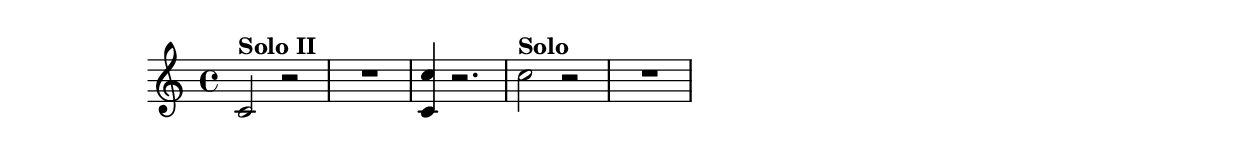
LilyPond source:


\header { texidoc = " Multimeasure rests are printed after solos, both
    for solo1 and for solo2."  }
\version "2.11.51"

\layout { ragged-right = ##t }
\new Staff 
\partcombine
\relative c''{ R1*2 | c4 r2.  | c2 r  | R1 }
\relative c' {  c2 r | R1 | c4 r2. | R1*2  }
